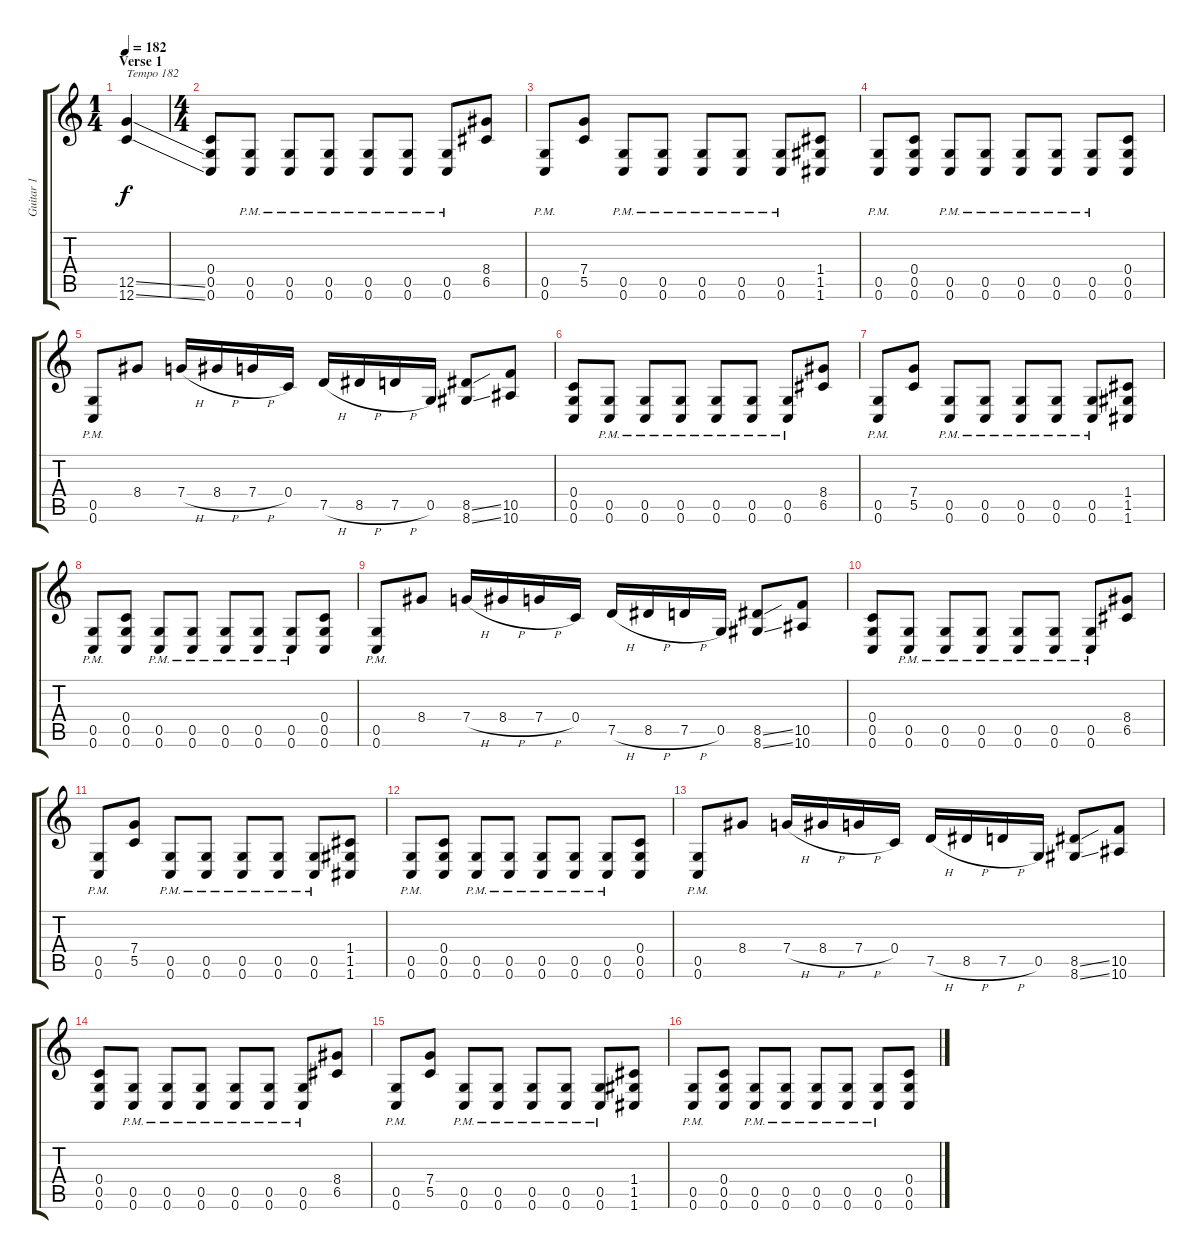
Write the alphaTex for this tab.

\track ("Guitar 1" "Guitar 1") {instrument distortionguitar}
\staff {score tabs}
\tuning (D4 A3 F3 C3 G2 C2) {hide}
\ts (1 4)
\section ("" "Verse 1")
\tempo 182
\clef g2
\ks c
(12.5{ss} 12.6{ss}).4{txt "Tempo 182" dy f instrument distortionguitar} |
\ts (4 4)
(0.4 0.5 0.6).8 (0.5{pm} 0.6{pm}).8 (0.5{pm} 0.6{pm}).8 (0.5{pm} 0.6{pm}).8 (0.5{pm} 0.6{pm}).8 (0.5{pm} 0.6{pm}).8 (0.5{pm} 0.6{pm}).8 (8.4 6.5).8 |
(0.5{pm} 0.6{pm}).8 (7.4 5.5).8 (0.5{pm} 0.6{pm}).8 (0.5{pm} 0.6{pm}).8 (0.5{pm} 0.6{pm}).8 (0.5{pm} 0.6{pm}).8 (0.5{pm} 0.6{pm}).8 (1.4 1.5 1.6).8 |
(0.5{pm} 0.6{pm}).8 (0.4 0.5 0.6).8 (0.5{pm} 0.6{pm}).8 (0.5{pm} 0.6{pm}).8 (0.5{pm} 0.6{pm}).8 (0.5{pm} 0.6{pm}).8 (0.5{pm} 0.6{pm}).8 (0.4 0.5 0.6).8 |
(0.5{pm} 0.6{pm}).8 8.4.8 7.4{h}.16 8.4{h}.16 7.4{h}.16 0.4.16 7.5{h}.16 8.5{h}.16 7.5{h}.16 0.5.16 (8.5{ss} 8.6{ss}).8 (10.5 10.6).8 |
(0.4 0.5 0.6).8 (0.5{pm} 0.6{pm}).8 (0.5{pm} 0.6{pm}).8 (0.5{pm} 0.6{pm}).8 (0.5{pm} 0.6{pm}).8 (0.5{pm} 0.6{pm}).8 (0.5{pm} 0.6{pm}).8 (8.4 6.5).8 |
(0.5{pm} 0.6{pm}).8 (7.4 5.5).8 (0.5{pm} 0.6{pm}).8 (0.5{pm} 0.6{pm}).8 (0.5{pm} 0.6{pm}).8 (0.5{pm} 0.6{pm}).8 (0.5{pm} 0.6{pm}).8 (1.4 1.5 1.6).8 |
(0.5{pm} 0.6{pm}).8 (0.4 0.5 0.6).8 (0.5{pm} 0.6{pm}).8 (0.5{pm} 0.6{pm}).8 (0.5{pm} 0.6{pm}).8 (0.5{pm} 0.6{pm}).8 (0.5{pm} 0.6{pm}).8 (0.4 0.5 0.6).8 |
(0.5{pm} 0.6{pm}).8 8.4.8 7.4{h}.16 8.4{h}.16 7.4{h}.16 0.4.16 7.5{h}.16 8.5{h}.16 7.5{h}.16 0.5.16 (8.5{ss} 8.6{ss}).8 (10.5 10.6).8 |
(0.4 0.5 0.6).8 (0.5{pm} 0.6{pm}).8 (0.5{pm} 0.6{pm}).8 (0.5{pm} 0.6{pm}).8 (0.5{pm} 0.6{pm}).8 (0.5{pm} 0.6{pm}).8 (0.5{pm} 0.6{pm}).8 (8.4 6.5).8 |
(0.5{pm} 0.6{pm}).8 (7.4 5.5).8 (0.5{pm} 0.6{pm}).8 (0.5{pm} 0.6{pm}).8 (0.5{pm} 0.6{pm}).8 (0.5{pm} 0.6{pm}).8 (0.5{pm} 0.6{pm}).8 (1.4 1.5 1.6).8 |
(0.5{pm} 0.6{pm}).8 (0.4 0.5 0.6).8 (0.5{pm} 0.6{pm}).8 (0.5{pm} 0.6{pm}).8 (0.5{pm} 0.6{pm}).8 (0.5{pm} 0.6{pm}).8 (0.5{pm} 0.6{pm}).8 (0.4 0.5 0.6).8 |
(0.5{pm} 0.6{pm}).8 8.4.8 7.4{h}.16 8.4{h}.16 7.4{h}.16 0.4.16 7.5{h}.16 8.5{h}.16 7.5{h}.16 0.5.16 (8.5{ss} 8.6{ss}).8 (10.5 10.6).8 |
(0.4 0.5 0.6).8 (0.5{pm} 0.6{pm}).8 (0.5{pm} 0.6{pm}).8 (0.5{pm} 0.6{pm}).8 (0.5{pm} 0.6{pm}).8 (0.5{pm} 0.6{pm}).8 (0.5{pm} 0.6{pm}).8 (8.4 6.5).8 |
(0.5{pm} 0.6{pm}).8 (7.4 5.5).8 (0.5{pm} 0.6{pm}).8 (0.5{pm} 0.6{pm}).8 (0.5{pm} 0.6{pm}).8 (0.5{pm} 0.6{pm}).8 (0.5{pm} 0.6{pm}).8 (1.4 1.5 1.6).8 |
(0.5{pm} 0.6{pm}).8 (0.4 0.5 0.6).8 (0.5{pm} 0.6{pm}).8 (0.5{pm} 0.6{pm}).8 (0.5{pm} 0.6{pm}).8 (0.5{pm} 0.6{pm}).8 (0.5{pm} 0.6{pm}).8 (0.4 0.5 0.6).8
